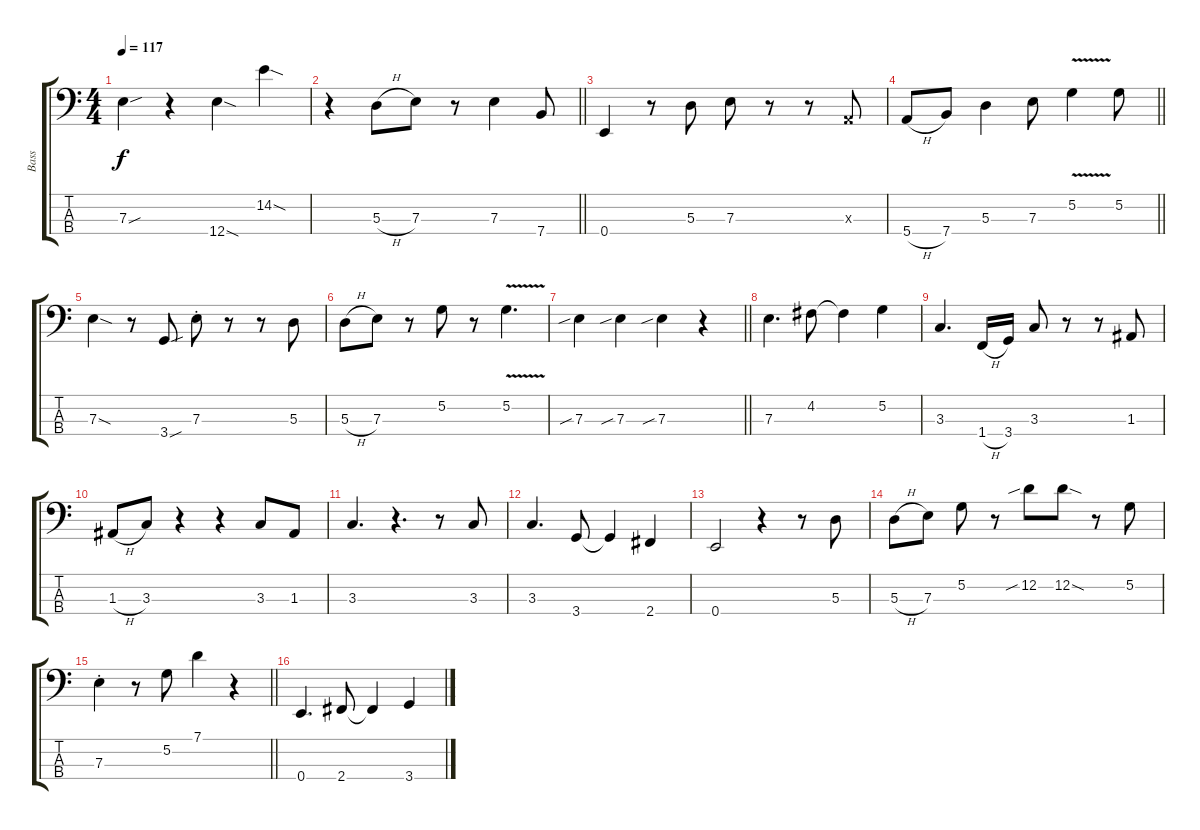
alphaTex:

\track ("Bass" "Bass") {instrument electricbassfinger}
\staff {score tabs}
\tuning (G2 D2 A1 E1) {hide}
\ts (4 4)
\tempo 117
\clef f4
\ks c
7.3{sou}.4{dy f} r.4 12.4{sod}.4 14.2{sod}.4 |
\barLineRight lightlight
r.4 5.3{h}.8 7.3.8 r.8 7.3.4 7.4.8 |
0.4.4 r.8 5.3.8 7.3.8 r.8 r.8 0.3{x}.8 |
\barLineRight lightlight
5.4{h}.8 7.4.8 5.3.4 7.3.8 5.2{v}.4 5.2.8 |
7.3{sod}.4 r.8 3.4{sou}.8 7.3{st}.8 r.8 r.8 5.3.8 |
5.3{h}.8 7.3.8 r.8 5.2.8 r.8 5.2{v}.4{d} |
\barLineRight lightlight
7.3{sib}.4 7.3{sib}.4 7.3{sib}.4 r.4 |
7.3.4{d} 4.2.8 4.2{t}.4 5.2.4 |
3.3.4{d} 1.4{h}.16 3.4.16 3.3.8 r.8 r.8 1.3.8 |
1.3{h}.8 3.3.8 r.4 r.4 3.3.8 1.3.8 |
3.3.4{d} r.4{d} r.8 3.3.8 |
3.3.4{d} 3.4.8 3.4{t}.4 2.4.4 |
0.4.2 r.4 r.8 5.3.8 |
5.3{h}.8 7.3.8 5.2.8 r.8 12.2{sib}.8 12.2{sod}.8 r.8 5.2.8 |
\barLineRight lightlight
7.3{st}.4 r.8 5.2.8 7.1.4 r.4 |
0.4.4{d} 2.4.8 2.4{t}.4 3.4.4
